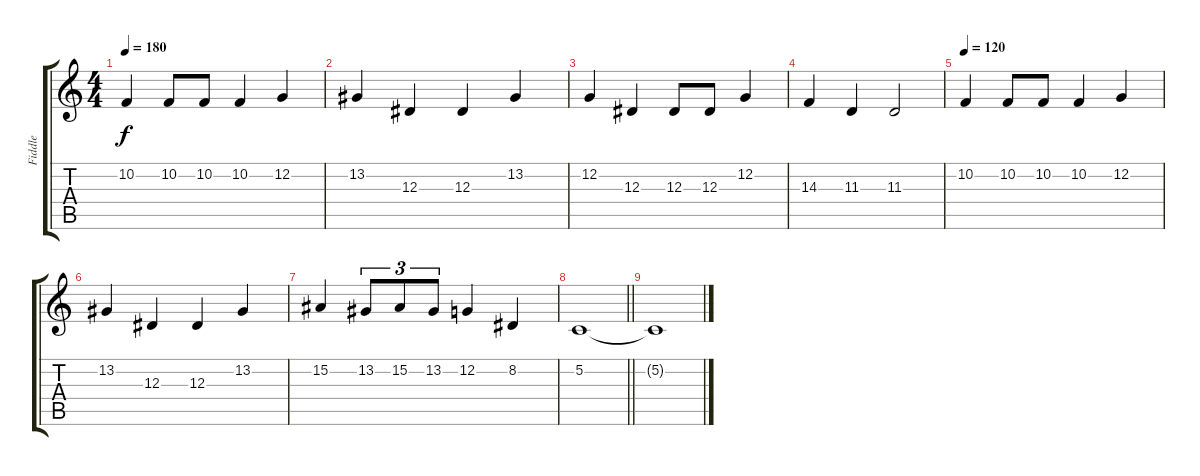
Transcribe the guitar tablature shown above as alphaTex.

\track ("Fiddle" "Fiddle") {instrument fiddle}
\staff {score tabs}
\tuning (C4 G3 Eb3 Bb2 F2 C2) {hide}
\ts (4 4)
\tempo 180
\clef g2
\ks c
10.2.4{dy f} 10.2.8 10.2.8 10.2.4 12.2.4 |
13.2.4 12.3.4 12.3.4 13.2.4 |
12.2.4 12.3.4 12.3.8 12.3.8 12.2.4 |
14.3.4 11.3.4 11.3.2 |
\tempo 120
10.2.4 10.2.8 10.2.8 10.2.4 12.2.4 |
13.2.4 12.3.4 12.3.4 13.2.4 |
15.2.4 13.2.8{tu (3 2)} 15.2.8{tu (3 2)} 13.2.8{tu (3 2)} 12.2.4 8.2.4 |
\barLineRight lightlight
5.2.1 |
5.2{t}.1
